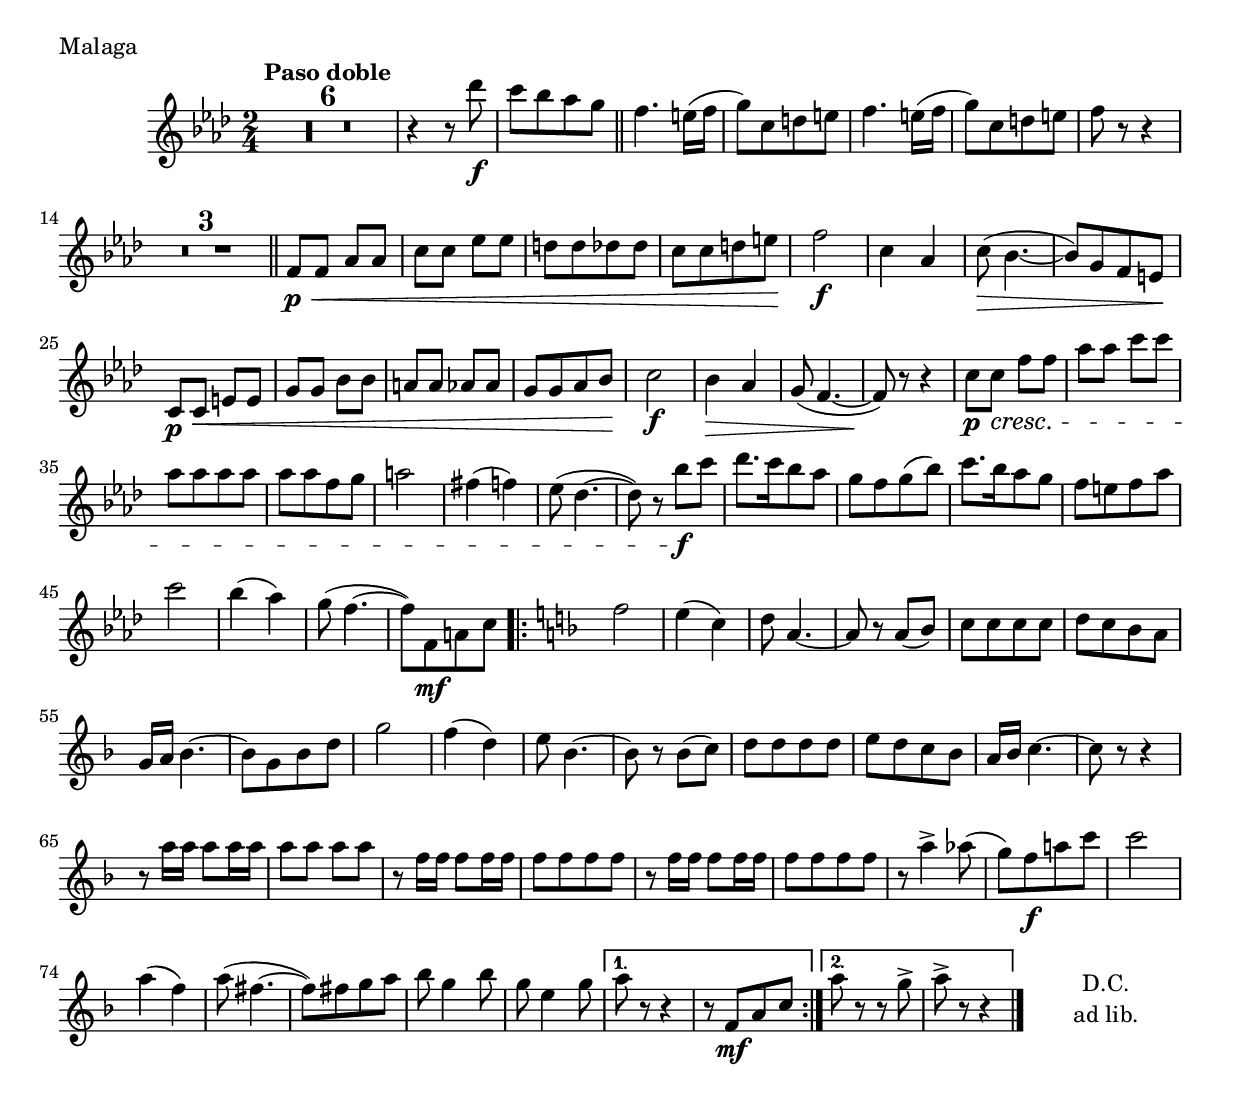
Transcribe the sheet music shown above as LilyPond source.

\version "2.22.1"
% When ready to include in collection:	1. Comment out top section with \Include file(s)
%					2. \midi section if present.
%Comment out from here
%{
\include "../../../Includes/Polis_format.ily"

%...to here
%}
  \score {

    % Svenska Polisens Marscher: 1. Malaga   
    \relative c'' { 
    	    \key aes \major \time 2/4 
    	    \compressEmptyMeasures
    	    \set Score.markFormatter = #format-mark-box-letters
    	    R2*6^\markup {\bold {Paso doble}} |r4 r8 des'\f 
    	    c [bes aes g] \bar "||"
    	    f4. e16 (f |g8) [c, d e] |f4. e16 (f |g8) [c, d e] |f r r4 |R2*3
    	    \bar "||" |f,8\p\< f aes aes |c c ees ees |d [d des des] 
    	    c [c d e]\! |f2\f |c4 aes |c8\> (bes4.~|bes8) [g f e]\! |c\p c\< e e 
    	    g g bes bes 
    	    a [a] aes [aes] |g [g aes bes]\! |c2\f |bes4\> aes |g8 (f4.~ 
    	    f8)\! r r4 
    	    c'8\p c\cresc f f |aes aes c c |aes [aes aes aes] |aes [aes f g] 
    	    a2 |fis4 (f) |ees8 (des4.~ |des8) r bes'\f c |des8. [c16 bes8 aes] 
    	    g [f g (bes)] |c8. [bes16 aes8 g] |f [e f aes] |c2 |bes4 (aes) 
    	    g8 (f4.~ | f8) [f,\mf a c]
    	    
    	    \repeat volta 2 {
    	    \key f \major
    	    f2 |e4 (c) |d8 a4.~ |a8 r a (bes) |c [c c c] |d [c bes a] 
    	    g16 a bes4.~
    	    bes8 [g bes d] |g2 |f4 (d) |e8 bes4.~ |bes8 r bes (c) |d [d d d]
    	    e [d c bes] |a16 bes c4.~ |c8 r r4 |r8 a'16 a a8 a16 a 
    	    a8 a a a] |r f16 f f8 f16 f |f8 [f f f] 
    	    r f16 f f8 f16 f |f8 [f f f] |r a4-> aes8 ( 
    	    g) [f\f a! c] |c2 |a4 (f) |a8 (fis4.~ |fis8) [fis g a] |bes8 g4 bes8
    	    g8 e4 g8 }
    	    \alternative {
    	    	    {a8 r r4 |r8 f,\mf [a c]}
    	    	    {a'8 r r g-> |a-> r r4}
    	    }
    	    \bar "|."
\override Staff.KeySignature.break-visibility = #all-invisible
\override Staff.Clef.break-visibility = #all-invisible
\cadenzaOn
      \stopStaff
      
         \once \override TextScript.extra-offset = #'( 4 . -3.5 )
         | s1*0^\markup {\center-column { D.C. \line {ad lib.}}} 

        
        % Increasing the unfold counter will expand the staff-free space
        \repeat unfold 4 {
          s4 s4
          \bar ""
        }
        
        \break
     \startStaff
   \cadenzaOff

    }%end relative
    \header {
    	    piece = "Malaga"
    	    composer = "Josef Rixner"
    	}
  }%end score
